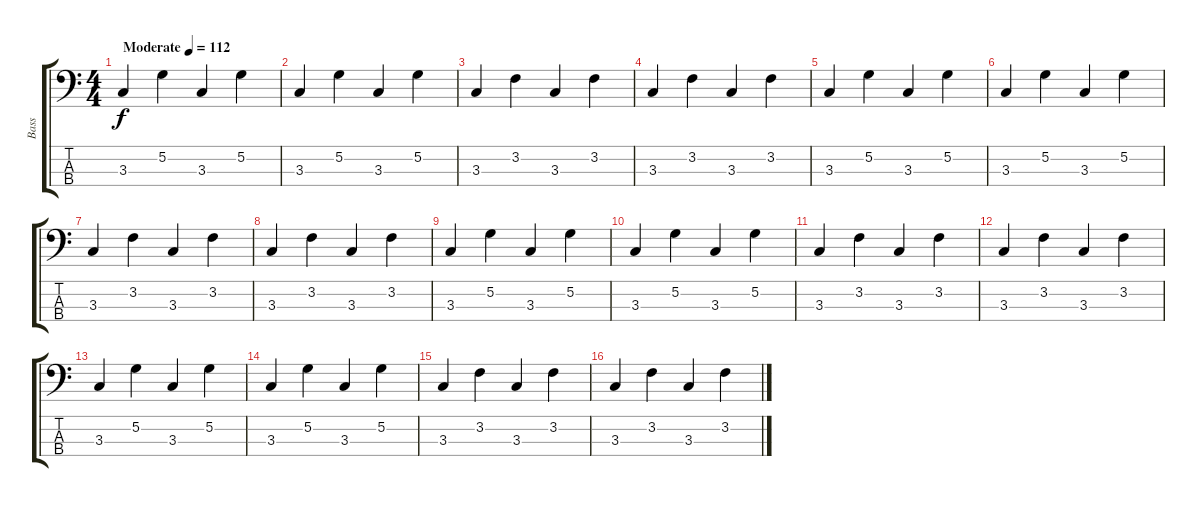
\track ("Bass" "Bass") {instrument electricbassfinger}
\staff {score tabs}
\tuning (G2 D2 A1 E1) {hide}
\ts (4 4)
\tempo (112 "Moderate")
\clef f4
\ks c
3.3.4{dy f instrument electricbassfinger} 5.2.4 3.3.4 5.2.4 |
3.3.4 5.2.4 3.3.4 5.2.4 |
3.3.4 3.2.4 3.3.4 3.2.4 |
3.3.4 3.2.4 3.3.4 3.2.4 |
3.3.4 5.2.4 3.3.4 5.2.4 |
3.3.4 5.2.4 3.3.4 5.2.4 |
3.3.4 3.2.4 3.3.4 3.2.4 |
3.3.4 3.2.4 3.3.4 3.2.4 |
3.3.4 5.2.4 3.3.4 5.2.4 |
3.3.4 5.2.4 3.3.4 5.2.4 |
3.3.4 3.2.4 3.3.4 3.2.4 |
3.3.4 3.2.4 3.3.4 3.2.4 |
3.3.4 5.2.4 3.3.4 5.2.4 |
3.3.4 5.2.4 3.3.4 5.2.4 |
3.3.4 3.2.4 3.3.4 3.2.4 |
3.3.4 3.2.4 3.3.4 3.2.4
